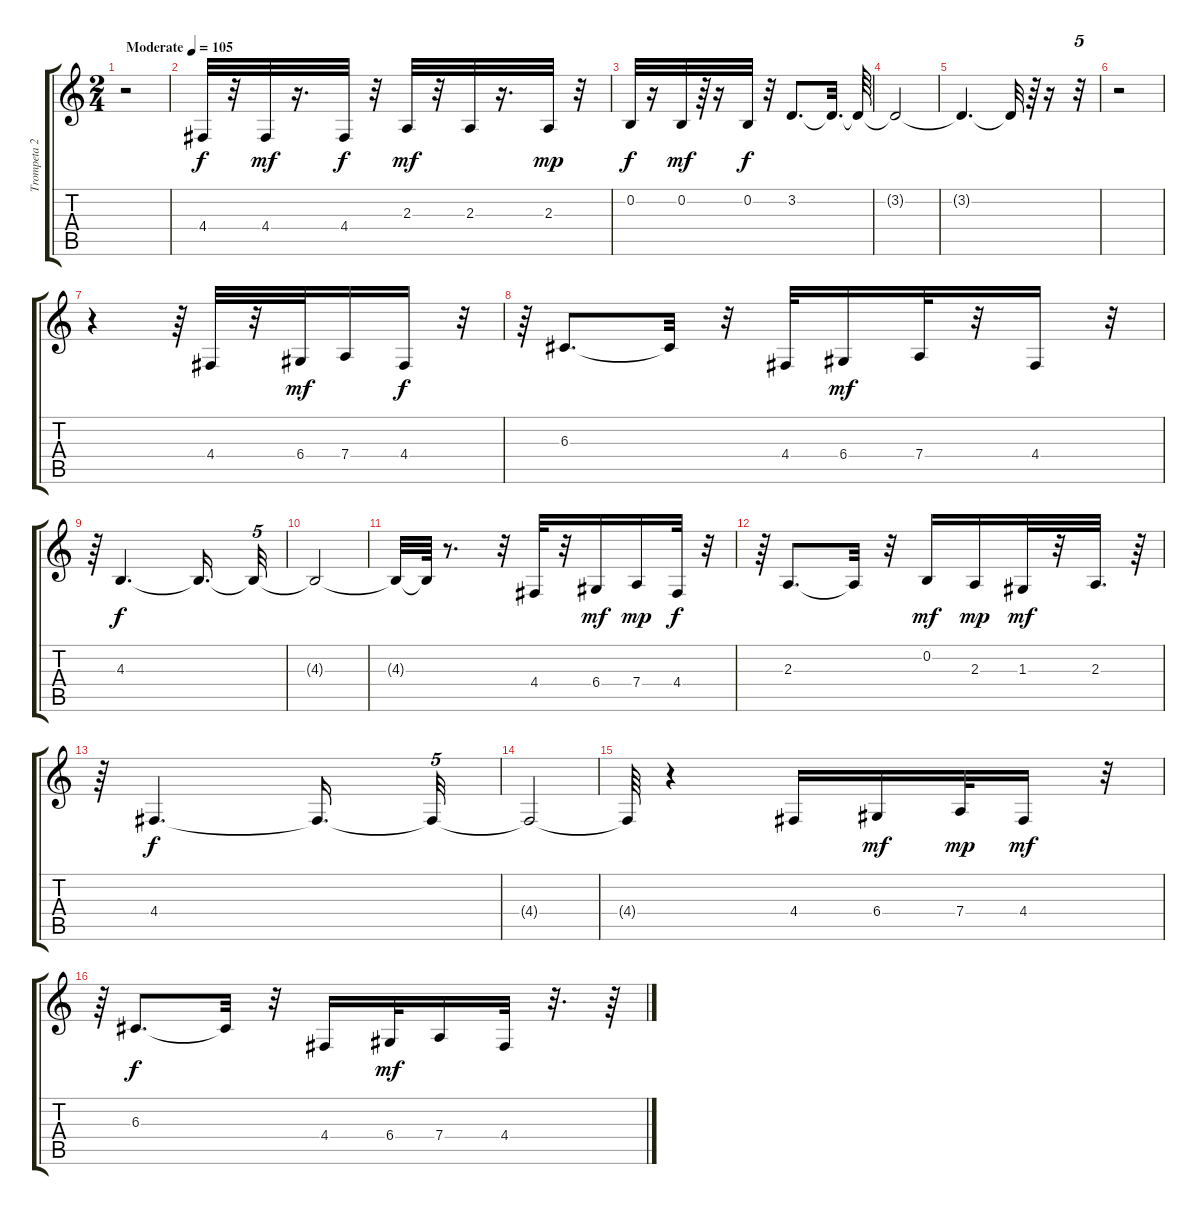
\track ("Trompeta 2" "Trompeta 2") {instrument trumpet}
\staff {score tabs}
\tuning (E4 B3 G3 D3 A2 E2) {hide}
\ts (2 4)
\tempo (105 "Moderate")
\clef g2
\ks c
r.2{dy f instrument trumpet} |
4.4.32 r.32 4.4.32{dy mf} r.16{d} 4.4.32{dy f} r.32 2.3.32{dy mf} r.32 2.3.32 r.16{d} 2.3.32{dy mp} r.32 |
0.2.32{dy f} r.16 0.2.32{dy mf} r.64 r.16 0.2.32{dy f} r.32 3.2.8{d} 3.2{t}.32{d} 3.2{t}.64 |
3.2{t}.2 |
3.2{t}.4{d} 3.2{t}.32 r.64 r.16 r.32{tu (5 4)} |
r.2 |
r.4 r.64 4.4.32 r.32 6.4.32{dy mf} 7.4.16 4.4.16{dy f} r.32{tu (5 4)} |
r.64 6.3.8{d} 6.3{t}.32 r.32 4.4.32 6.4.16{dy mf} 7.4.32 r.32 4.4.16 r.32{tu (5 4)} |
r.64 4.3.4{d dy f} 4.3{t}.16{d} 4.3{t}.32{tu (5 4)} |
4.3{t}.2 |
4.3{t}.32 4.3{t}.64 r.8{d} r.32 4.4.32 r.32 6.4.16{dy mf} 7.4.16{dy mp} 4.4.32{dy f} r.32{tu (5 4)} |
r.64 2.3.8{d} 2.3{t}.32 r.32 0.2.16{dy mf} 2.3.16{dy mp} 1.3.32{dy mf} r.32 2.3.32{d} r.64 |
r.64 4.4.4{d dy f} 4.4{t}.16{d} 4.4{t}.32{tu (5 4)} |
4.4{t}.2 |
4.4{t}.64 r.4 4.4.16 6.4.16{dy mf} 7.4.32{dy mp} 4.4.16{dy mf} r.32{tu (5 4)} |
r.64 6.3.8{d dy f} 6.3{t}.32 r.32 4.4.16 6.4.32{dy mf} 7.4.16 4.4.32 r.32{d} r.64
